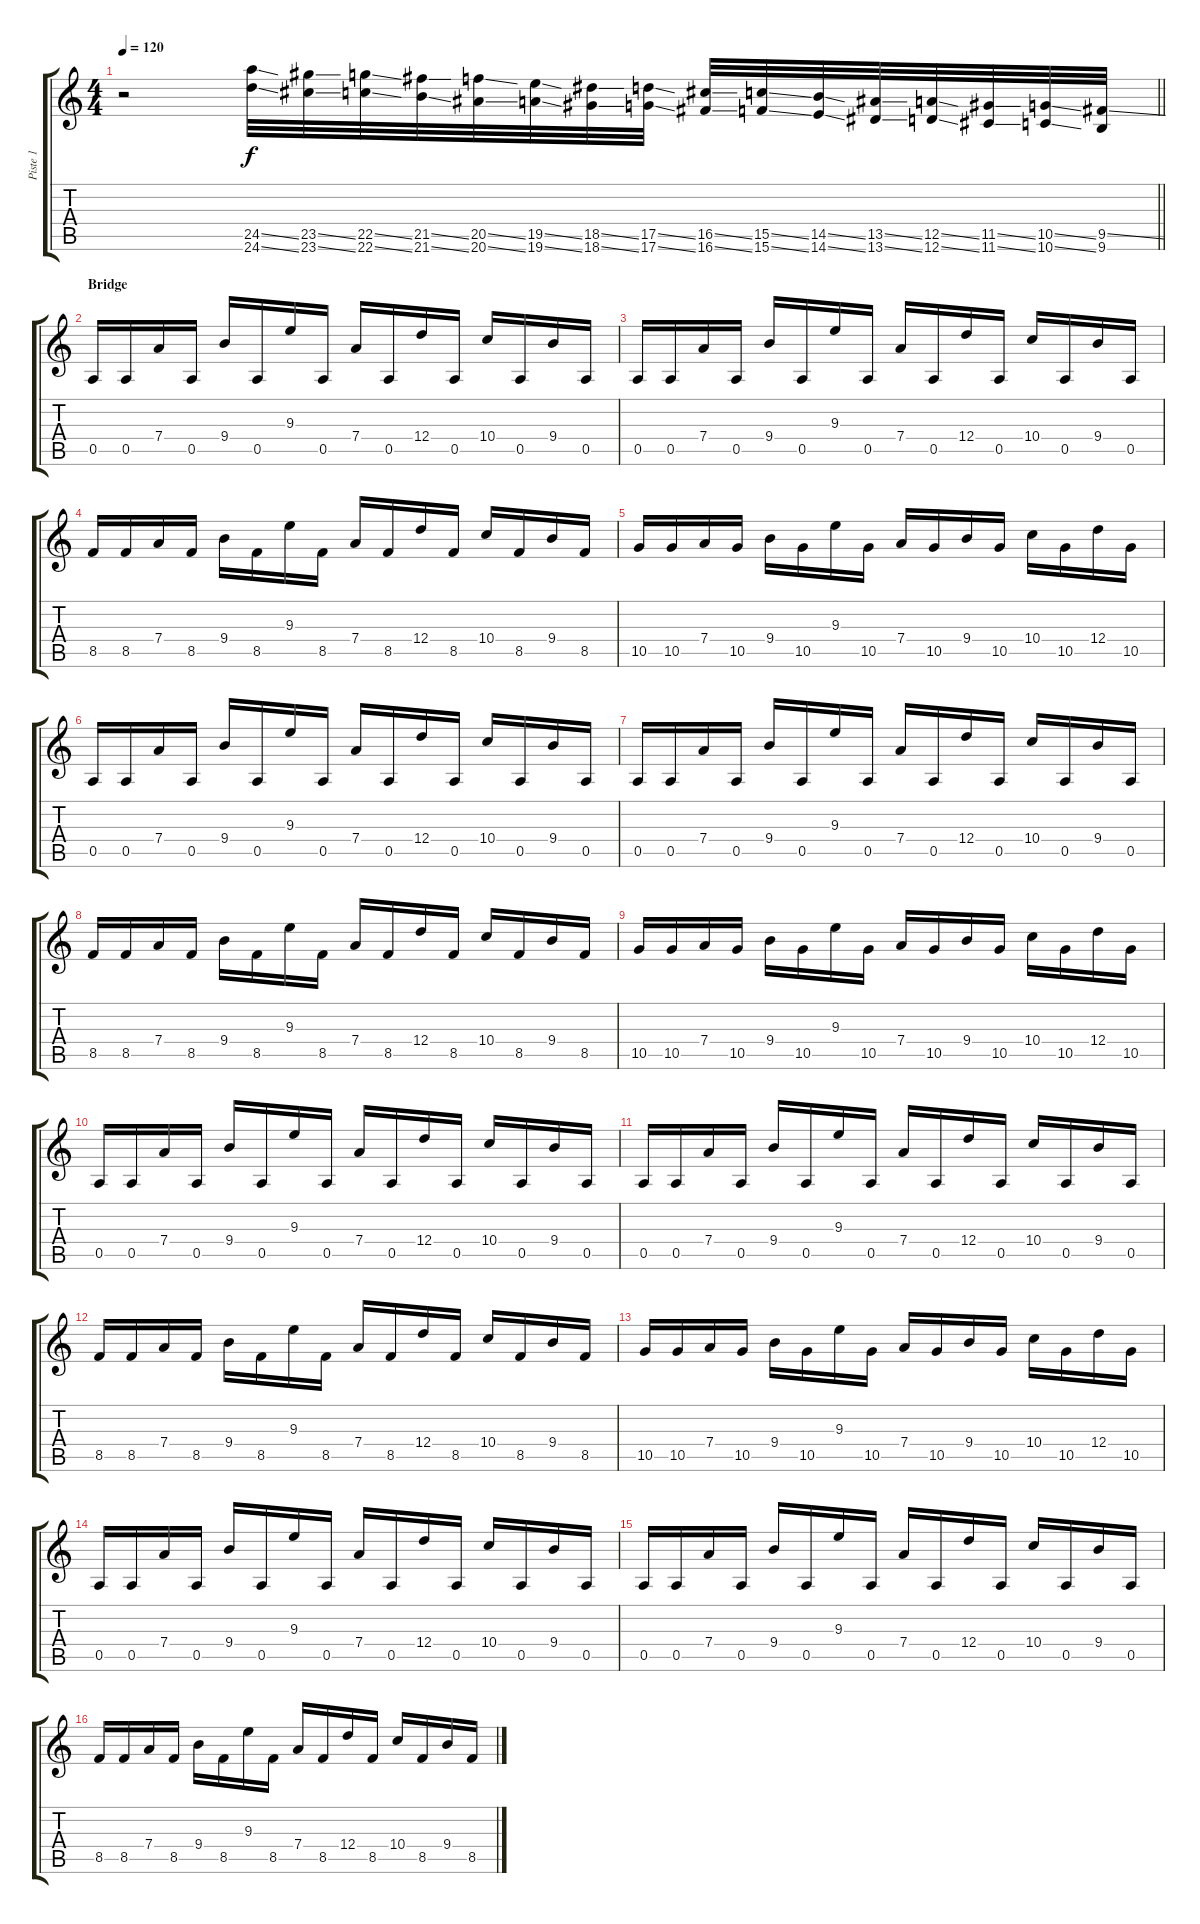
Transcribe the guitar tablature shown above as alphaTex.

\track ("Piste 1" "Piste 1") {instrument distortionguitar}
\staff {score tabs}
\tuning (E4 B3 G3 D3 A2 D2) {hide}
\ts (4 4)
\tempo 120
\clef g2
\barLineRight lightlight
\ks c
r.2{dy f} (24.5{ss} 24.6{ss}).32{instrument guitarfretnoise} (23.5{ss} 23.6{ss}).32 (22.5{ss} 22.6{ss}).32 (21.5{ss} 21.6{ss}).32 (20.5{ss} 20.6{ss}).32 (19.5{ss} 19.6{ss}).32 (18.5{ss} 18.6{ss}).32 (17.5{ss} 17.6{ss}).32 (16.5{ss} 16.6{ss}).32 (15.5{ss} 15.6{ss}).32 (14.5{ss} 14.6{ss}).32 (13.5{ss} 13.6{ss}).32 (12.5{ss} 12.6{ss}).32 (11.5{ss} 11.6{ss}).32 (10.5{ss} 10.6{ss}).32 (9.5{ss} 9.6).32 |
\section ("" "Bridge")
0.5.16{instrument distortionguitar} 0.5.16 7.4.16 0.5.16 9.4.16 0.5.16 9.3.16 0.5.16 7.4.16 0.5.16 12.4.16 0.5.16 10.4.16 0.5.16 9.4.16 0.5.16 |
0.5.16 0.5.16 7.4.16 0.5.16 9.4.16 0.5.16 9.3.16 0.5.16 7.4.16 0.5.16 12.4.16 0.5.16 10.4.16 0.5.16 9.4.16 0.5.16 |
8.5.16 8.5.16 7.4.16 8.5.16 9.4.16 8.5.16 9.3.16 8.5.16 7.4.16 8.5.16 12.4.16 8.5.16 10.4.16 8.5.16 9.4.16 8.5.16 |
10.5.16 10.5.16 7.4.16 10.5.16 9.4.16 10.5.16 9.3.16 10.5.16 7.4.16 10.5.16 9.4.16 10.5.16 10.4.16 10.5.16 12.4.16 10.5.16 |
0.5.16 0.5.16 7.4.16 0.5.16 9.4.16 0.5.16 9.3.16 0.5.16 7.4.16 0.5.16 12.4.16 0.5.16 10.4.16 0.5.16 9.4.16 0.5.16 |
0.5.16 0.5.16 7.4.16 0.5.16 9.4.16 0.5.16 9.3.16 0.5.16 7.4.16 0.5.16 12.4.16 0.5.16 10.4.16 0.5.16 9.4.16 0.5.16 |
8.5.16 8.5.16 7.4.16 8.5.16 9.4.16 8.5.16 9.3.16 8.5.16 7.4.16 8.5.16 12.4.16 8.5.16 10.4.16 8.5.16 9.4.16 8.5.16 |
10.5.16 10.5.16 7.4.16 10.5.16 9.4.16 10.5.16 9.3.16 10.5.16 7.4.16 10.5.16 9.4.16 10.5.16 10.4.16 10.5.16 12.4.16 10.5.16 |
0.5.16 0.5.16 7.4.16 0.5.16 9.4.16 0.5.16 9.3.16 0.5.16 7.4.16 0.5.16 12.4.16 0.5.16 10.4.16 0.5.16 9.4.16 0.5.16 |
0.5.16 0.5.16 7.4.16 0.5.16 9.4.16 0.5.16 9.3.16 0.5.16 7.4.16 0.5.16 12.4.16 0.5.16 10.4.16 0.5.16 9.4.16 0.5.16 |
8.5.16 8.5.16 7.4.16 8.5.16 9.4.16 8.5.16 9.3.16 8.5.16 7.4.16 8.5.16 12.4.16 8.5.16 10.4.16 8.5.16 9.4.16 8.5.16 |
10.5.16 10.5.16 7.4.16 10.5.16 9.4.16 10.5.16 9.3.16 10.5.16 7.4.16 10.5.16 9.4.16 10.5.16 10.4.16 10.5.16 12.4.16 10.5.16 |
0.5.16 0.5.16 7.4.16 0.5.16 9.4.16 0.5.16 9.3.16 0.5.16 7.4.16 0.5.16 12.4.16 0.5.16 10.4.16 0.5.16 9.4.16 0.5.16 |
0.5.16 0.5.16 7.4.16 0.5.16 9.4.16 0.5.16 9.3.16 0.5.16 7.4.16 0.5.16 12.4.16 0.5.16 10.4.16 0.5.16 9.4.16 0.5.16 |
8.5.16 8.5.16 7.4.16 8.5.16 9.4.16 8.5.16 9.3.16 8.5.16 7.4.16 8.5.16 12.4.16 8.5.16 10.4.16 8.5.16 9.4.16 8.5.16
